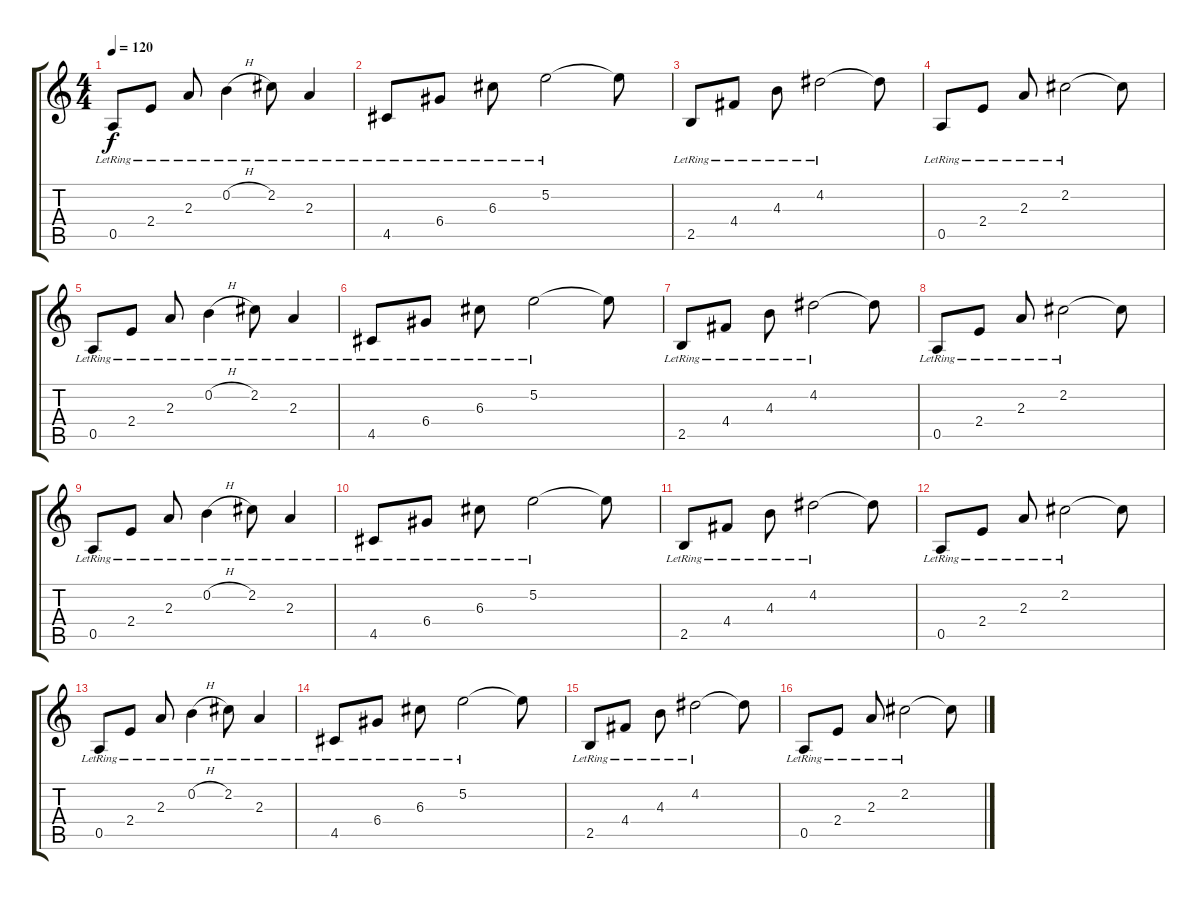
\track "" {instrument electricguitarclean}
\staff {score tabs}
\tuning (E4 B3 G3 D3 A2 E2) {hide}
\ts (4 4)
\tempo 120
\clef g2
\ks c
0.5{lr}.8{dy f} 2.4{lr}.8 2.3{lr}.8 0.2{h lr}.4 2.2{lr}.8 2.3{lr}.4 |
4.5{lr}.8 6.4{lr}.8 6.3{lr}.8 5.2{lr}.2 5.2{t}.8 |
2.5{lr}.8 4.4{lr}.8 4.3{lr}.8 4.2{lr}.2 4.2{t}.8 |
0.5{lr}.8 2.4{lr}.8 2.3{lr}.8 2.2{lr}.2 2.2{t}.8 |
0.5{lr}.8 2.4{lr}.8 2.3{lr}.8 0.2{h lr}.4 2.2{lr}.8 2.3{lr}.4 |
4.5{lr}.8 6.4{lr}.8 6.3{lr}.8 5.2{lr}.2 5.2{t}.8 |
2.5{lr}.8 4.4{lr}.8 4.3{lr}.8 4.2{lr}.2 4.2{t}.8 |
0.5{lr}.8 2.4{lr}.8 2.3{lr}.8 2.2{lr}.2 2.2{t}.8 |
0.5{lr}.8 2.4{lr}.8 2.3{lr}.8 0.2{h lr}.4 2.2{lr}.8 2.3{lr}.4 |
4.5{lr}.8 6.4{lr}.8 6.3{lr}.8 5.2{lr}.2 5.2{t}.8 |
2.5{lr}.8 4.4{lr}.8 4.3{lr}.8 4.2{lr}.2 4.2{t}.8 |
0.5{lr}.8 2.4{lr}.8 2.3{lr}.8 2.2{lr}.2 2.2{t}.8 |
0.5{lr}.8 2.4{lr}.8 2.3{lr}.8 0.2{h lr}.4 2.2{lr}.8 2.3{lr}.4 |
4.5{lr}.8 6.4{lr}.8 6.3{lr}.8 5.2{lr}.2 5.2{t}.8 |
2.5{lr}.8 4.4{lr}.8 4.3{lr}.8 4.2{lr}.2 4.2{t}.8 |
0.5{lr}.8 2.4{lr}.8 2.3{lr}.8 2.2{lr}.2 2.2{t}.8
